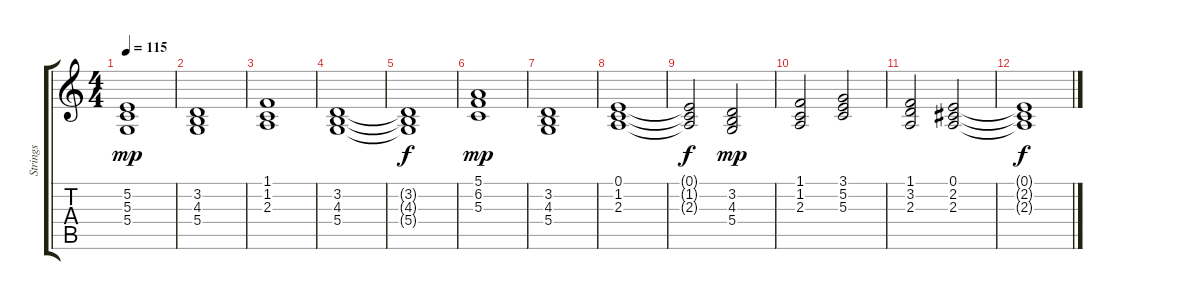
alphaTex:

\track ("Strings" "Strings") {instrument choiraahs}
\staff {score tabs}
\tuning (E4 B3 G3 D3 A2 E2) {hide}
\ts (4 4)
\tempo 115
\clef g2
\ks c
(5.2 5.3 5.4).1{dy mp} |
(3.2 4.3 5.4).1 |
(1.1 1.2 2.3).1 |
(3.2 4.3 5.4).1 |
(3.2{t} 4.3{t} 5.4{t}).1{dy f} |
(5.1 6.2 5.3).1{dy mp} |
(3.2 4.3 5.4).1 |
(0.1 1.2 2.3).1 |
(0.1{t} 1.2{t} 2.3{t}).2{dy f} (3.2 4.3 5.4).2{dy mp} |
(1.1 1.2 2.3).2 (3.1 5.2 5.3).2 |
(1.1 3.2 2.3).2 (0.1 2.2 2.3).2 |
(0.1{t} 2.2{t} 2.3{t}).1{dy f}
